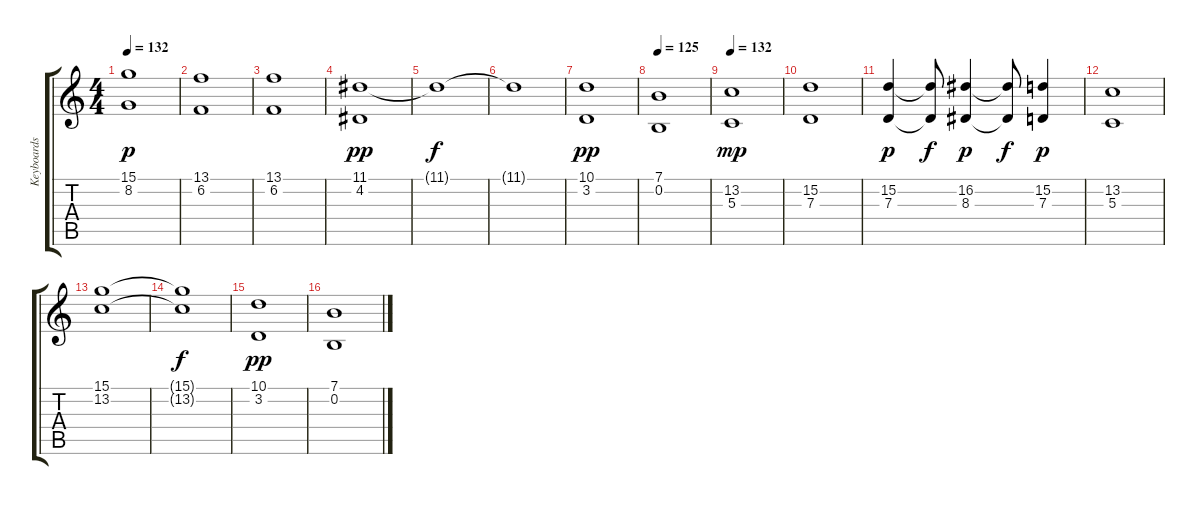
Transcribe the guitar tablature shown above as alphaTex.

\track ("Keyboards" "Keyboards") {instrument stringensemble1}
\staff {score tabs}
\tuning (E4 B3 G3 D3 A2 D2) {hide}
\ts (4 4)
\tempo 132
\clef g2
\ks c
(15.1 8.2).1{dy p} |
(13.1 6.2).1 |
(13.1 6.2).1 |
(11.1 4.2).1{dy pp} |
11.1{t}.1{dy f} |
11.1{t}.1 |
(10.1 3.2).1{dy pp} |
\tempo 125
(7.1 0.2).1 |
\tempo 132
(13.2 5.3).1{dy mp} |
(15.2 7.3).1 |
(15.2 7.3).4{dy p} (15.2{t} 7.3{t}).8{dy f} (16.2 8.3).4{dy p} (16.2{t} 8.3{t}).8{dy f} (15.2 7.3).4{dy p} |
(13.2 5.3).1 |
(15.1 13.2).1 |
(15.1{t} 13.2{t}).1{dy f} |
(10.1 3.2).1{dy pp} |
(7.1 0.2).1
